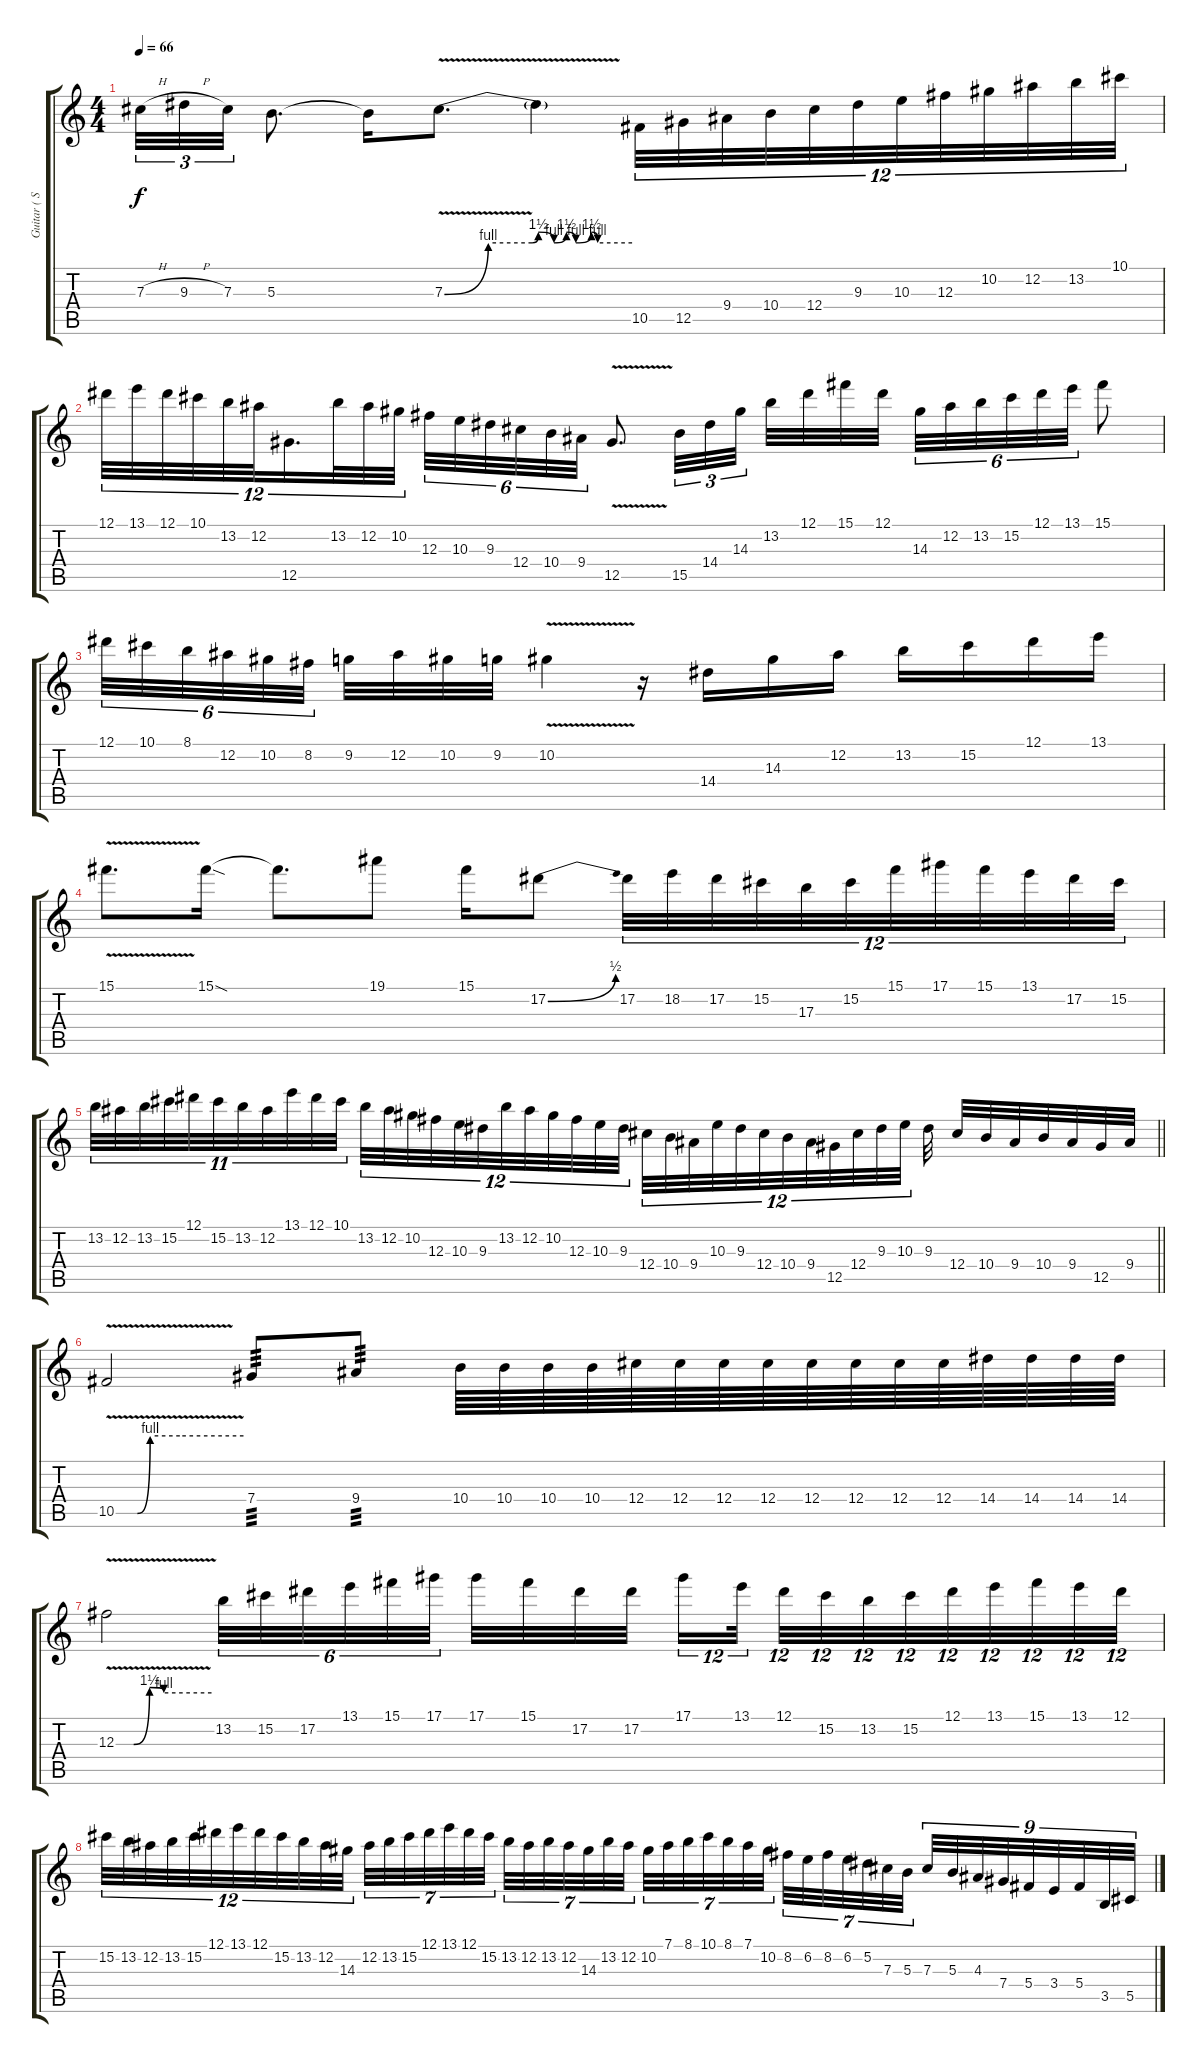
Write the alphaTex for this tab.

\track ("Guitar ( Solo )" "Guitar ( S") {instrument overdrivenguitar}
\staff {score tabs}
\tuning (Eb4 Bb3 Gb3 Db3 Ab2 Eb2) {hide}
\ts (4 4)
\tempo 66
\clef g2
\ks c
7.3{h}.32{tu (3 2) dy f} 9.3{h}.32{tu (3 2)} 7.3.32{tu (3 2)} 5.3.8{d} 5.3{t}.16 7.3{be (custom 0 0 14 4 28 4 30 6 35 4 39 6 42 4 47 6 49 4 60 4) v}.8{d} 7.3{t}.4 10.5.32{tu (12 8)} 12.5.32{tu (12 8)} 9.4.32{tu (12 8)} 10.4.32{tu (12 8)} 12.4.32{tu (12 8)} 9.3.32{tu (12 8)} 10.3.32{tu (12 8)} 12.3.32{tu (12 8)} 10.2.32{tu (12 8)} 12.2.32{tu (12 8)} 13.2.32{tu (12 8)} 10.1.32{tu (12 8)} |
12.1.32{tu (12 8)} 13.1.32{tu (12 8)} 12.1.32{tu (12 8)} 10.1.32{tu (12 8)} 13.2.32{tu (12 8)} 12.2.32{tu (12 8)} 12.5.16{d tu (12 8)} 13.2.32{tu (12 8)} 12.2.32{tu (12 8)} 10.2.32{tu (12 8)} 12.3.32{tu (6 4)} 10.3.32{tu (6 4)} 9.3.32{tu (6 4)} 12.4.32{tu (6 4)} 10.4.32{tu (6 4)} 9.4.32{tu (6 4)} 12.5{v}.8{d} 15.5.32{tu (3 2)} 14.4.32{tu (3 2)} 14.3.32{tu (3 2)} 13.2.32 12.1.32 15.1.32 12.1.32 14.3.32{tu (6 4)} 12.2.32{tu (6 4)} 13.2.32{tu (6 4)} 15.2.32{tu (6 4)} 12.1.32{tu (6 4)} 13.1.32{tu (6 4)} 15.1.8 |
12.1.32{tu (6 4)} 10.1.32{tu (6 4)} 8.1.32{tu (6 4)} 12.2.32{tu (6 4)} 10.2.32{tu (6 4)} 8.2.32{tu (6 4)} 9.2.32 12.2.32 10.2.32 9.2.32 10.2{v}.4 r.16 14.4.16 14.3.16 12.2.16 13.2.16 15.2.16 12.1.16 13.1.16 |
15.1{v}.8{d} 15.1{sod}.16 15.1{t}.8{d} 19.1.8 15.1.16 17.2{be (bend 0 0 60 2)}.8 17.2.32{tu (12 8)} 18.2.32{tu (12 8)} 17.2.32{tu (12 8)} 15.2.32{tu (12 8)} 17.3.32{tu (12 8)} 15.2.32{tu (12 8)} 15.1.32{tu (12 8)} 17.1.32{tu (12 8)} 15.1.32{tu (12 8)} 13.1.32{tu (12 8)} 17.2.32{tu (12 8)} 15.2.32{tu (12 8)} |
\barLineRight lightlight
13.2.32{tu (11 8)} 12.2.32{tu (11 8)} 13.2.32{tu (11 8)} 15.2.32{tu (11 8)} 12.1.32{tu (11 8)} 15.2.32{tu (11 8)} 13.2.32{tu (11 8)} 12.2.32{tu (11 8)} 13.1.32{tu (11 8)} 12.1.32{tu (11 8)} 10.1.32{tu (11 8)} 13.2.32{tu (12 8)} 12.2.32{tu (12 8)} 10.2.32{tu (12 8)} 12.3.32{tu (12 8)} 10.3.32{tu (12 8)} 9.3.32{tu (12 8)} 13.2.32{tu (12 8)} 12.2.32{tu (12 8)} 10.2.32{tu (12 8)} 12.3.32{tu (12 8)} 10.3.32{tu (12 8)} 9.3.32{tu (12 8)} 12.4.32{tu (12 8)} 10.4.32{tu (12 8)} 9.4.32{tu (12 8)} 10.3.32{tu (12 8)} 9.3.32{tu (12 8)} 12.4.32{tu (12 8)} 10.4.32{tu (12 8)} 9.4.32{tu (12 8)} 12.5.32{tu (12 8)} 12.4.32{tu (12 8)} 9.3.32{tu (12 8)} 10.3.32{tu (12 8)} 9.3.32 12.4.32 10.4.32 9.4.32 10.4.32 9.4.32 12.5.32 9.4.32 |
\section ("" "")
10.5{be (custom 0 0 10 0 16 4 30 4 60 4) v}.2 7.4.8{tp 3} 9.4.8{tp 3} 10.4.64 10.4.64 10.4.64 10.4.64 12.4.64 12.4.64 12.4.64 12.4.64 12.4.64 12.4.64 12.4.64 12.4.64 14.4.64 14.4.64 14.4.64 14.4.64 |
12.3{be (custom 0 0 11 0 21 5 30 4 60 4) v}.2 13.2.32{tu (6 4)} 15.2.32{tu (6 4)} 17.2.32{tu (6 4)} 13.1.32{tu (6 4)} 15.1.32{tu (6 4)} 17.1.32{tu (6 4)} 17.1.32 15.1.32 17.2.32 17.2.32 17.1.16{tu (12 8)} 13.1.32{tu (12 8)} 12.1.32{tu (12 8)} 15.2.32{tu (12 8)} 13.2.32{tu (12 8)} 15.2.32{tu (12 8)} 12.1.32{tu (12 8)} 13.1.32{tu (12 8)} 15.1.32{tu (12 8)} 13.1.32{tu (12 8)} 12.1.32{tu (12 8)} |
15.2.32{tu (12 8)} 13.2.32{tu (12 8)} 12.2.32{tu (12 8)} 13.2.32{tu (12 8)} 15.2.32{tu (12 8)} 12.1.32{tu (12 8)} 13.1.32{tu (12 8)} 12.1.32{tu (12 8)} 15.2.32{tu (12 8)} 13.2.32{tu (12 8)} 12.2.32{tu (12 8)} 14.3.32{tu (12 8)} 12.2.32{tu (7 4)} 13.2.32{tu (7 4)} 15.2.32{tu (7 4)} 12.1.32{tu (7 4)} 13.1.32{tu (7 4)} 12.1.32{tu (7 4)} 15.2.32{tu (7 4)} 13.2.32{tu (7 4)} 12.2.32{tu (7 4)} 13.2.32{tu (7 4)} 12.2.32{tu (7 4)} 14.3.32{tu (7 4)} 13.2.32{tu (7 4)} 12.2.32{tu (7 4)} 10.2.32{tu (7 4)} 7.1.32{tu (7 4)} 8.1.32{tu (7 4)} 10.1.32{tu (7 4)} 8.1.32{tu (7 4)} 7.1.32{tu (7 4)} 10.2.32{tu (7 4)} 8.2.32{tu (7 4)} 6.2.32{tu (7 4)} 8.2.32{tu (7 4)} 6.2.32{tu (7 4)} 5.2.32{tu (7 4)} 7.3.32{tu (7 4)} 5.3.32{tu (7 4)} 7.3.32{tu (9 8)} 5.3.32{tu (9 8)} 4.3.32{tu (9 8)} 7.4.32{tu (9 8)} 5.4.32{tu (9 8)} 3.4.32{tu (9 8)} 5.4.32{tu (9 8)} 3.5.32{tu (9 8)} 5.5.32{tu (9 8)}
